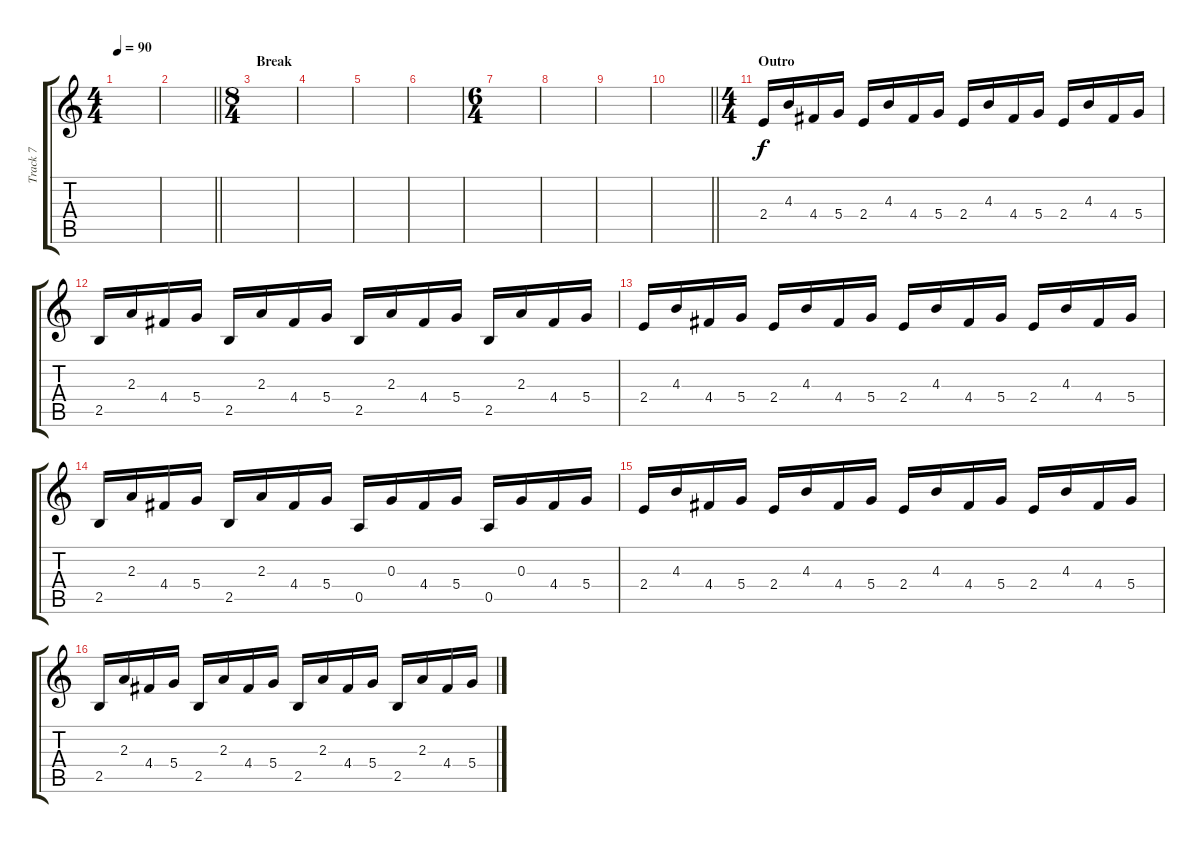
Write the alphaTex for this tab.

\track ("Track 7" "Track 7") {instrument electricguitarclean}
\staff {score tabs}
\tuning (E4 B3 G3 D3 A2 E2) {hide}
\ts (4 4)
\tempo 90
\clef g2
\ks c
|
\barLineRight lightlight
|
\ts (8 4)
\section ("" "Break")
|
|
|
|
\ts (6 4)
|
|
|
\barLineRight lightlight
|
\ts (4 4)
\section ("" "Outro")
2.4.16 4.3.16 4.4.16 5.4.16 2.4.16 4.3.16 4.4.16 5.4.16 2.4.16 4.3.16 4.4.16 5.4.16 2.4.16 4.3.16 4.4.16 5.4.16 |
2.5.16 2.3.16 4.4.16 5.4.16 2.5.16 2.3.16 4.4.16 5.4.16 2.5.16 2.3.16 4.4.16 5.4.16 2.5.16 2.3.16 4.4.16 5.4.16 |
2.4.16 4.3.16 4.4.16 5.4.16 2.4.16 4.3.16 4.4.16 5.4.16 2.4.16 4.3.16 4.4.16 5.4.16 2.4.16 4.3.16 4.4.16 5.4.16 |
2.5.16 2.3.16 4.4.16 5.4.16 2.5.16 2.3.16 4.4.16 5.4.16 0.5.16 0.3.16 4.4.16 5.4.16 0.5.16 0.3.16 4.4.16 5.4.16 |
2.4.16 4.3.16 4.4.16 5.4.16 2.4.16 4.3.16 4.4.16 5.4.16 2.4.16 4.3.16 4.4.16 5.4.16 2.4.16 4.3.16 4.4.16 5.4.16 |
2.5.16 2.3.16 4.4.16 5.4.16 2.5.16 2.3.16 4.4.16 5.4.16 2.5.16 2.3.16 4.4.16 5.4.16 2.5.16 2.3.16 4.4.16 5.4.16
